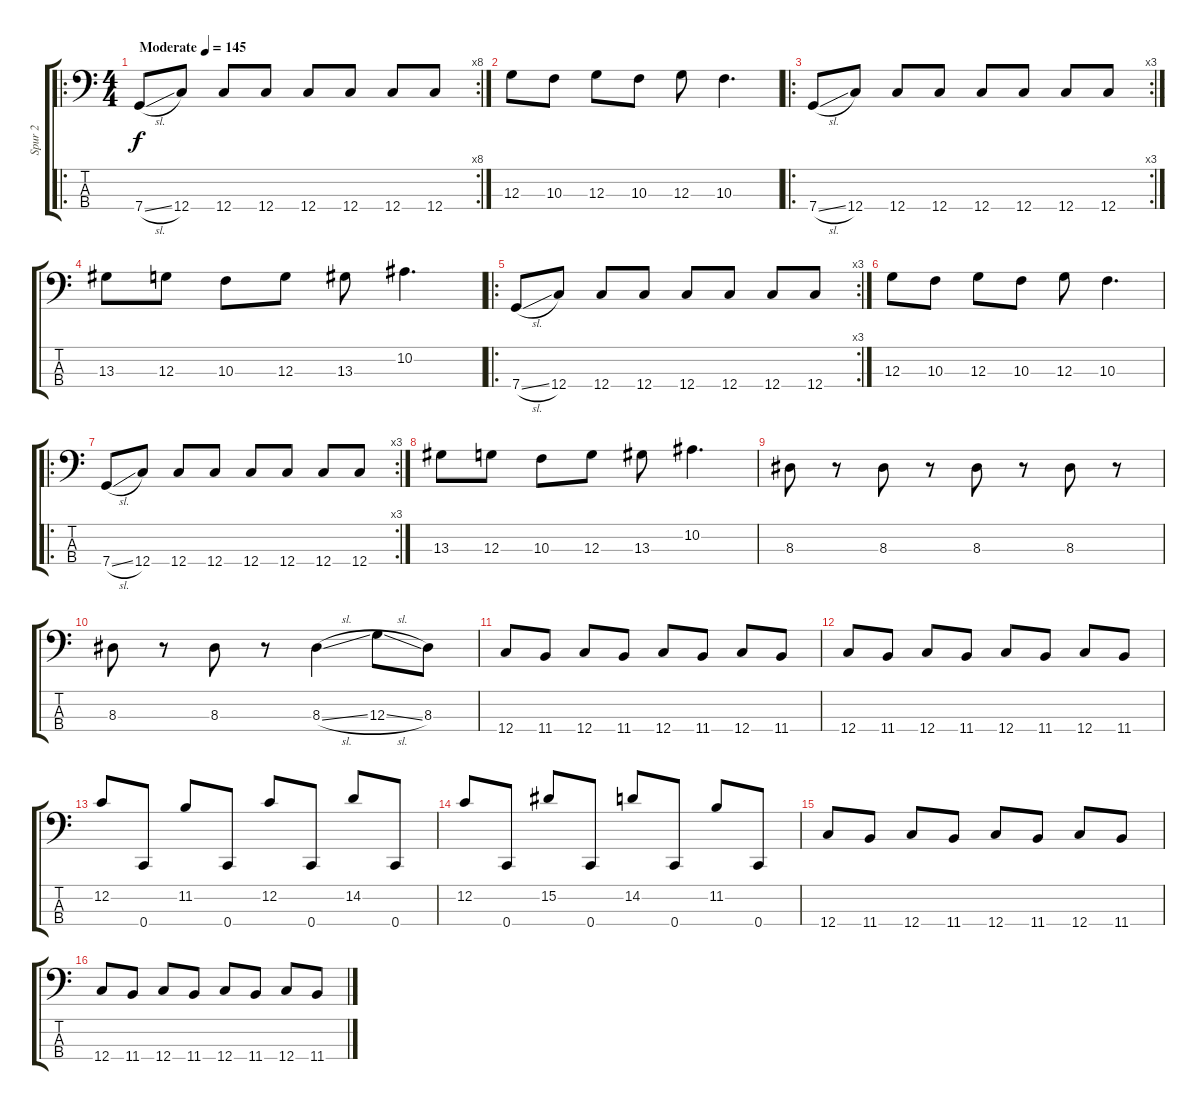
\track ("Spur 2" "Spur 2") {instrument electricbasspick}
\staff {score tabs}
\tuning (F2 C2 G1 C1) {hide}
\ro
\rc 8
\ts (4 4)
\tempo (145 "Moderate")
\clef f4
\ks c
7.4{sl}.8{dy f instrument electricbasspick} 12.4.8 12.4.8 12.4.8 12.4.8 12.4.8 12.4.8 12.4.8 |
12.3.8 10.3.8 12.3.8 10.3.8 12.3.8 10.3.4{d} |
\ro
\rc 3
7.4{sl}.8 12.4.8 12.4.8 12.4.8 12.4.8 12.4.8 12.4.8 12.4.8 |
13.3.8 12.3.8 10.3.8 12.3.8 13.3.8 10.2.4{d} |
\ro
\rc 3
7.4{sl}.8 12.4.8 12.4.8 12.4.8 12.4.8 12.4.8 12.4.8 12.4.8 |
12.3.8 10.3.8 12.3.8 10.3.8 12.3.8 10.3.4{d} |
\ro
\rc 3
7.4{sl}.8 12.4.8 12.4.8 12.4.8 12.4.8 12.4.8 12.4.8 12.4.8 |
13.3.8 12.3.8 10.3.8 12.3.8 13.3.8 10.2.4{d} |
8.3.8 r.8 8.3.8 r.8 8.3.8 r.8 8.3.8 r.8 |
8.3.8 r.8 8.3.8 r.8 8.3{sl}.4 12.3{sl}.8 8.3.8 |
12.4.8 11.4.8 12.4.8 11.4.8 12.4.8 11.4.8 12.4.8 11.4.8 |
12.4.8 11.4.8 12.4.8 11.4.8 12.4.8 11.4.8 12.4.8 11.4.8 |
12.2.8 0.4.8 11.2.8 0.4.8 12.2.8 0.4.8 14.2.8 0.4.8 |
12.2.8 0.4.8 15.2.8 0.4.8 14.2.8 0.4.8 11.2.8 0.4.8 |
12.4.8 11.4.8 12.4.8 11.4.8 12.4.8 11.4.8 12.4.8 11.4.8 |
12.4.8 11.4.8 12.4.8 11.4.8 12.4.8 11.4.8 12.4.8 11.4.8
